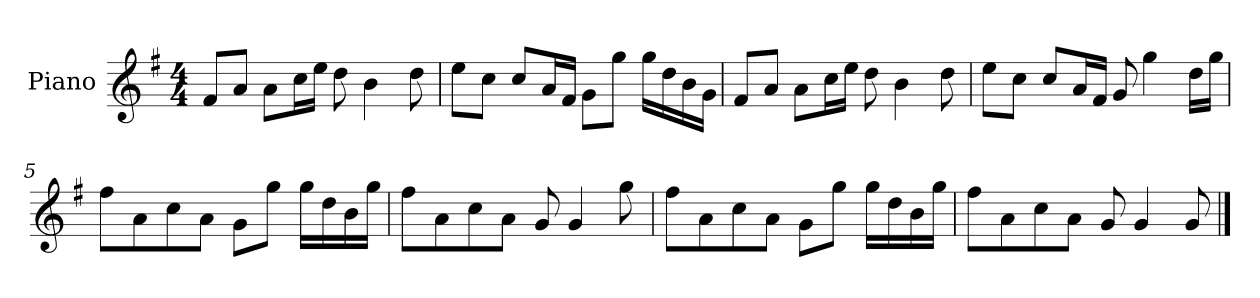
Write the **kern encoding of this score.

**kern
*part1
*staff1
*I"Piano
*I'P-no
*clefG2
*k[f#]
*M4/4
*MM90
=1
8f#/L
8a/J
8a\L
16cc\L
16ee\JJ
8dd\
4b\
8dd\
=2
8ee\L
8cc\J
8cc/L
16a/L
16f#/JJ
8g\L
8gg\J
16gg\LL
16dd\
16b\
16g\JJ
=3
8f#/L
8a/J
8a\L
16cc\L
16ee\JJ
8dd\
4b\
8dd\
=4
8ee\L
8cc\J
8cc/L
16a/L
16f#/JJ
8g/
4gg\
16dd\LL
16gg\JJ
!!LO:LB:g=z
=5
8ff#\L
8a\
8cc\
8a\J
8g\L
8gg\J
16gg\LL
16dd\
16b\
16gg\JJ
=6
8ff#\L
8a\
8cc\
8a\J
8g/
4g/
8gg\
=7
8ff#\L
8a\
8cc\
8a\J
8g\L
8gg\J
16gg\LL
16dd\
16b\
16gg\JJ
=8
8ff#\L
8a\
8cc\
8a\J
8g/
4g/
8g/
==
*-
